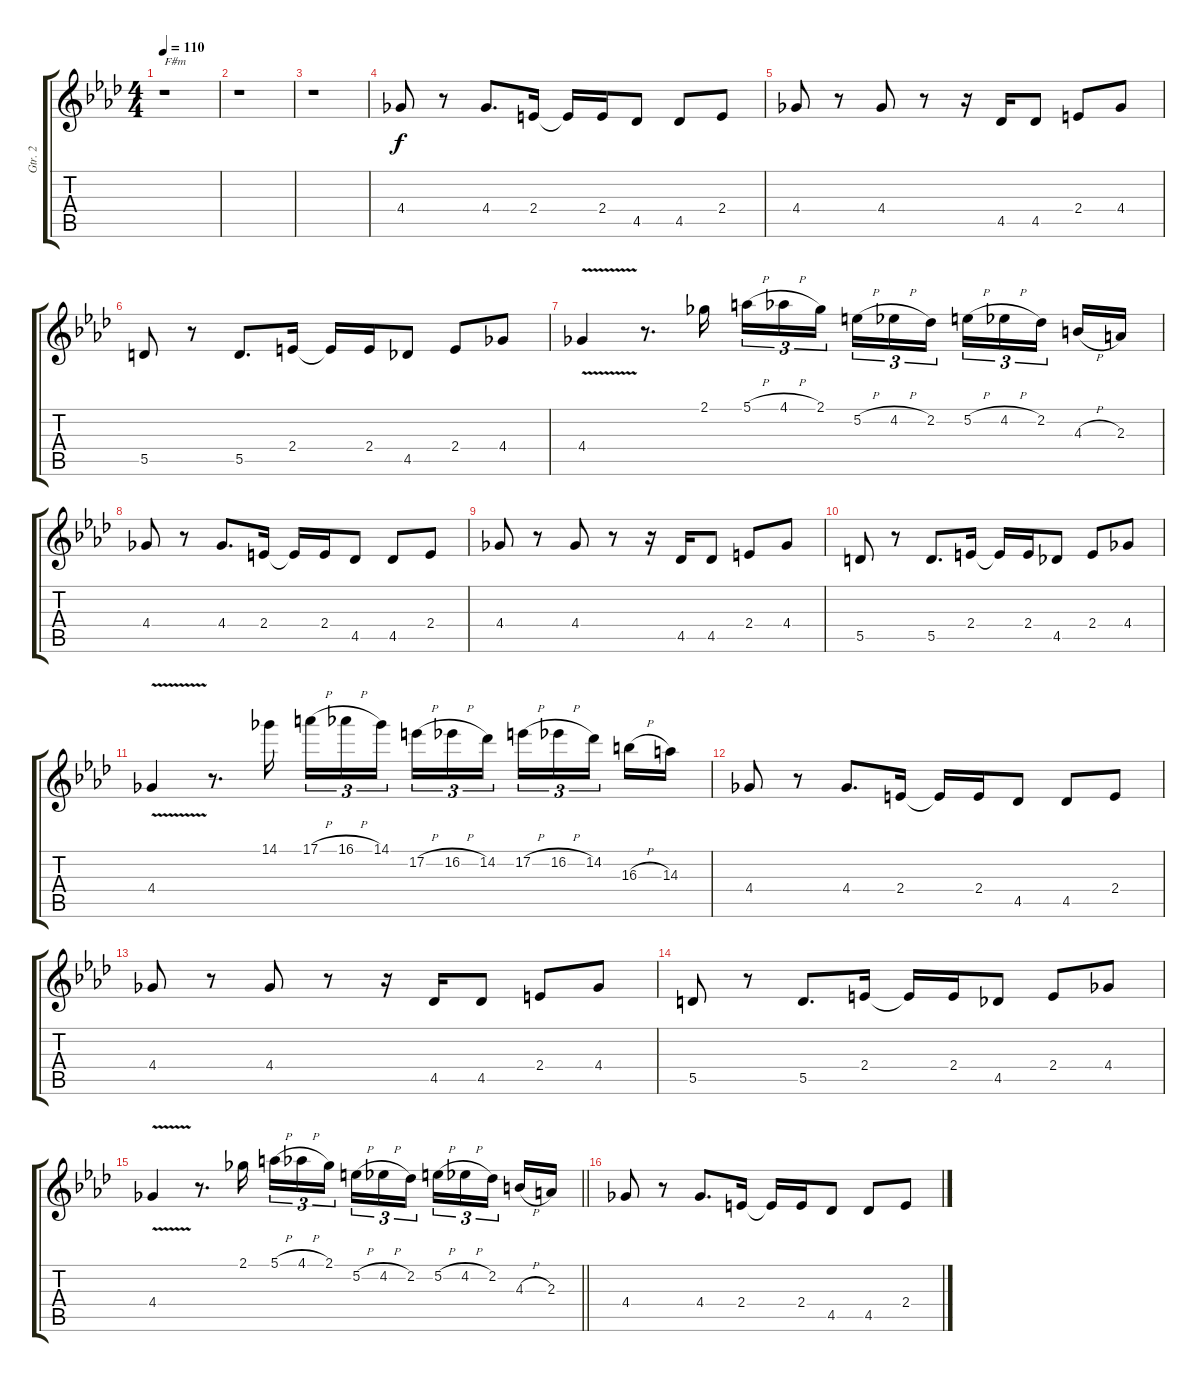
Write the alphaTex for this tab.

\track ("Gtr. 2" "Gtr. 2") {instrument overdrivenguitar}
\staff {score tabs}
\tuning (E4 B3 G3 D3 A2 E2) {hide}
\ts (4 4)
\tempo 110
\clef g2
\ks ab
r.1{txt "F#m" dy f} |
r.1 |
r.1 |
4.4.8 r.8 4.4.8{d} 2.4.16 2.4{t}.16 2.4.16 4.5.8 4.5.8 2.4.8 |
4.4.8 r.8 4.4.8 r.8 r.16 4.5.16 4.5.8 2.4.8 4.4.8 |
5.5.8 r.8 5.5.8{d} 2.4.16 2.4{t}.16 2.4.16 4.5.8 2.4.8 4.4.8 |
4.4{v}.4 r.8{d} 2.1.16 5.1{h}.16{tu (3 2)} 4.1{h}.16{tu (3 2)} 2.1.16{tu (3 2) beam splitsecondary} 5.2{h}.16{tu (3 2)} 4.2{h}.16{tu (3 2)} 2.2.16{tu (3 2)} 5.2{h}.16{tu (3 2)} 4.2{h}.16{tu (3 2)} 2.2.16{tu (3 2) beam splitsecondary} 4.3{h}.16 2.3.16 |
4.4.8 r.8 4.4.8{d} 2.4.16 2.4{t}.16 2.4.16 4.5.8 4.5.8 2.4.8 |
4.4.8 r.8 4.4.8 r.8 r.16 4.5.16 4.5.8 2.4.8 4.4.8 |
5.5.8 r.8 5.5.8{d} 2.4.16 2.4{t}.16 2.4.16 4.5.8 2.4.8 4.4.8 |
4.4{v}.4 r.8{d} 14.1.16 17.1{h}.16{tu (3 2)} 16.1{h}.16{tu (3 2)} 14.1.16{tu (3 2) beam splitsecondary} 17.2{h}.16{tu (3 2)} 16.2{h}.16{tu (3 2)} 14.2.16{tu (3 2)} 17.2{h}.16{tu (3 2)} 16.2{h}.16{tu (3 2)} 14.2.16{tu (3 2) beam splitsecondary} 16.3{h}.16 14.3.16 |
4.4.8 r.8 4.4.8{d} 2.4.16 2.4{t}.16 2.4.16 4.5.8 4.5.8 2.4.8 |
4.4.8 r.8 4.4.8 r.8 r.16 4.5.16 4.5.8 2.4.8 4.4.8 |
5.5.8 r.8 5.5.8{d} 2.4.16 2.4{t}.16 2.4.16 4.5.8 2.4.8 4.4.8 |
\barLineRight lightlight
4.4{v}.4 r.8{d} 2.1.16 5.1{h}.16{tu (3 2)} 4.1{h}.16{tu (3 2)} 2.1.16{tu (3 2) beam splitsecondary} 5.2{h}.16{tu (3 2)} 4.2{h}.16{tu (3 2)} 2.2.16{tu (3 2)} 5.2{h}.16{tu (3 2)} 4.2{h}.16{tu (3 2)} 2.2.16{tu (3 2) beam splitsecondary} 4.3{h}.16 2.3.16 |
4.4.8 r.8 4.4.8{d} 2.4.16 2.4{t}.16 2.4.16 4.5.8 4.5.8 2.4.8
